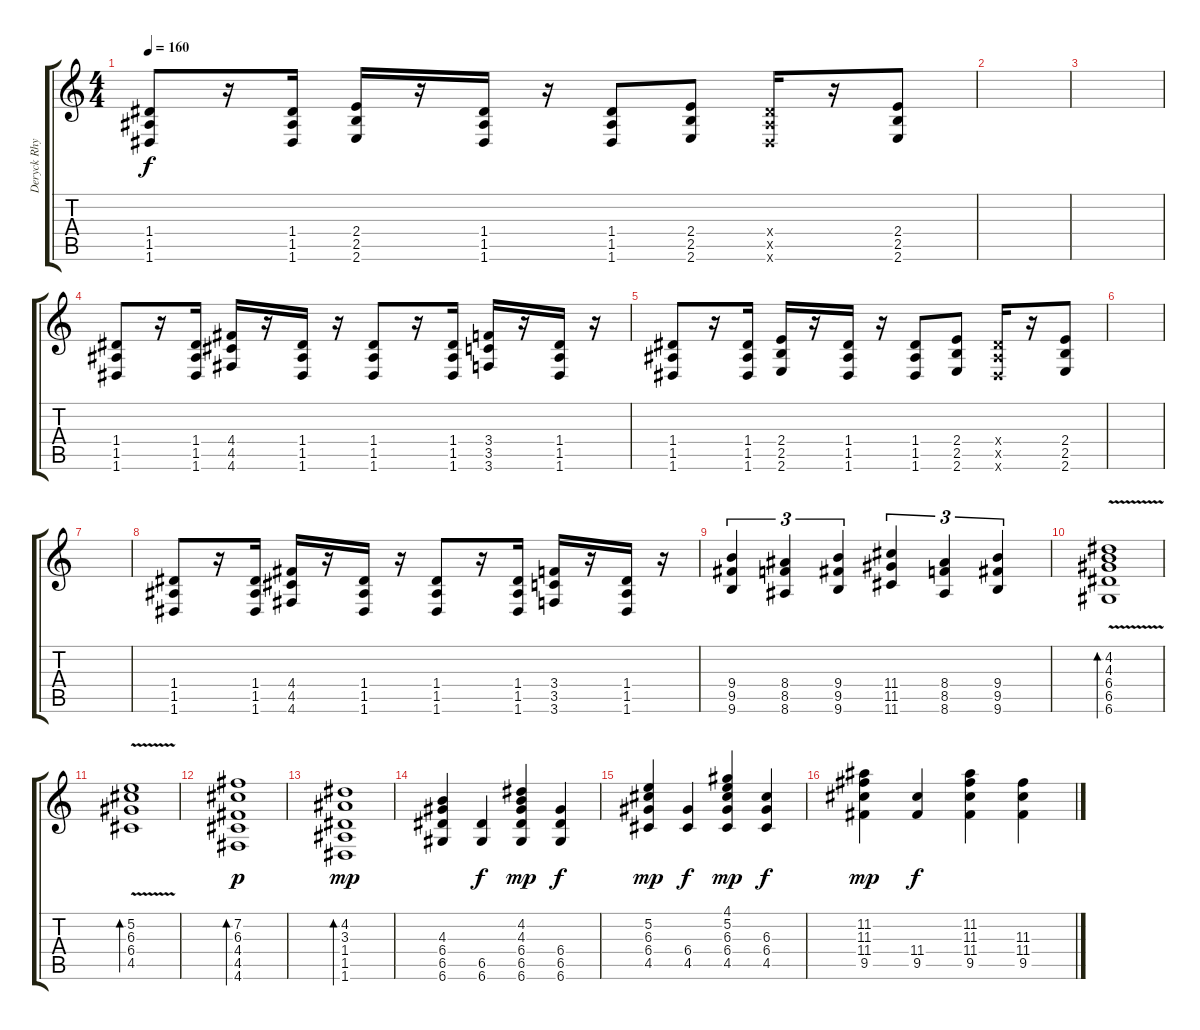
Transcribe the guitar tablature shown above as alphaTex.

\track ("Deryck Rhythm" "Deryck Rhy") {instrument distortionguitar}
\staff {score tabs}
\tuning (E4 B3 G3 D3 A2 D2) {hide}
\ts (4 4)
\tempo 160
\clef g2
\ks c
(1.4 1.5 1.6).8{dy f} r.16 (1.4 1.5 1.6).16 (2.4 2.5 2.6).16 r.16 (1.4 1.5 1.6).16 r.16 (1.4 1.5 1.6).8 (2.4 2.5 2.6).8 (1.4{x} 1.5{x} 1.6{x}).16 r.16 (2.4 2.5 2.6).8 |
|
|
(1.4 1.5 1.6).8 r.16 (1.4 1.5 1.6).16 (4.4 4.5 4.6).16 r.16 (1.4 1.5 1.6).16 r.16 (1.4 1.5 1.6).8 r.16 (1.4 1.5 1.6).16 (3.4 3.5 3.6).16 r.16 (1.4 1.5 1.6).16 r.16 |
(1.4 1.5 1.6).8 r.16 (1.4 1.5 1.6).16 (2.4 2.5 2.6).16 r.16 (1.4 1.5 1.6).16 r.16 (1.4 1.5 1.6).8 (2.4 2.5 2.6).8 (1.4{x} 1.5{x} 1.6{x}).16 r.16 (2.4 2.5 2.6).8 |
|
|
(1.4 1.5 1.6).8 r.16 (1.4 1.5 1.6).16 (4.4 4.5 4.6).16 r.16 (1.4 1.5 1.6).16 r.16 (1.4 1.5 1.6).8 r.16 (1.4 1.5 1.6).16 (3.4 3.5 3.6).16 r.16 (1.4 1.5 1.6).16 r.16 |
(9.4 9.5 9.6).4{tu (3 2)} (8.4 8.5 8.6).4{tu (3 2)} (9.4 9.5 9.6).4{tu (3 2)} (11.4 11.5 11.6).4{tu (3 2)} (8.4 8.5 8.6).4{tu (3 2)} (9.4 9.5 9.6).4{tu (3 2)} |
(4.2{v} 4.3 6.4 6.5 6.6).1{bd 480 instrument acousticguitarsteel} |
(5.2{v} 6.3 6.4 4.5).1{bd 240} |
(7.2 6.3 4.4 4.5 4.6).1{bd 240 dy p} |
(4.2 3.3 1.4 1.5 1.6).1{bd 240 dy mp} |
(4.3 6.4 6.5 6.6).4{instrument distortionguitar} (6.5 6.6).4{dy f} (4.2 4.3 6.4 6.5 6.6).4{dy mp} (6.4 6.5 6.6).4{dy f} |
(5.2 6.3 6.4 4.5).4{dy mp} (6.4 4.5).4{dy f} (4.1 5.2 6.3 6.4 4.5).4{dy mp} (6.3 6.4 4.5).4{dy f} |
(11.2 11.3 11.4 9.5).4{dy mp} (11.4 9.5).4{dy f} (11.2 11.3 11.4 9.5).4 (11.3 11.4 9.5).4
